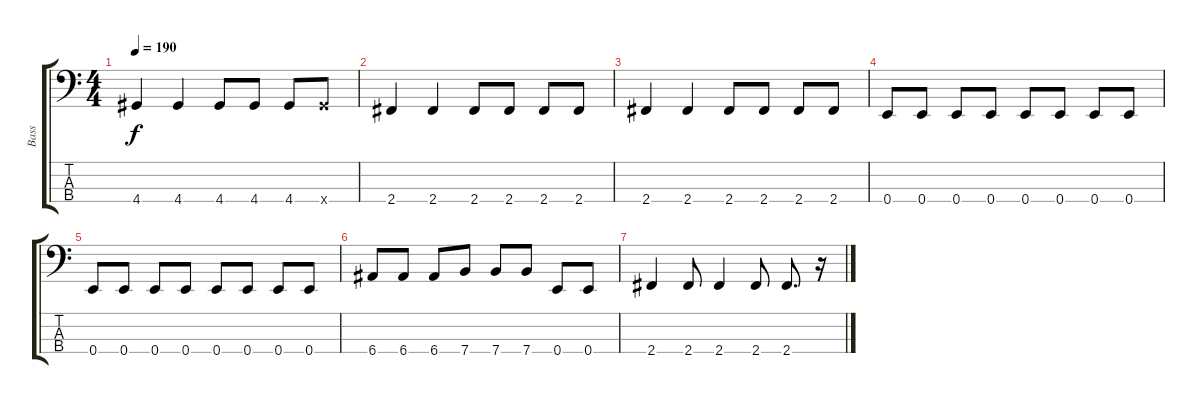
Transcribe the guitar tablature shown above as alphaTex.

\track ("Bass" "Bass") {instrument electricbassfinger}
\staff {score tabs}
\tuning (G2 D2 A1 E1) {hide}
\ts (4 4)
\tempo 190
\clef f4
\ks c
4.4.4{dy f} 4.4.4 4.4.8 4.4.8 4.4.8 4.4{x}.8 |
2.4.4 2.4.4 2.4.8 2.4.8 2.4.8 2.4.8 |
2.4.4 2.4.4 2.4.8 2.4.8 2.4.8 2.4.8 |
0.4.8 0.4.8 0.4.8 0.4.8 0.4.8 0.4.8 0.4.8 0.4.8 |
0.4.8 0.4.8 0.4.8 0.4.8 0.4.8 0.4.8 0.4.8 0.4.8 |
6.4.8 6.4.8 6.4.8 7.4.8 7.4.8 7.4.8 0.4.8 0.4.8 |
2.4.4 2.4.8 2.4.4 2.4.8 2.4.8{d} r.16
